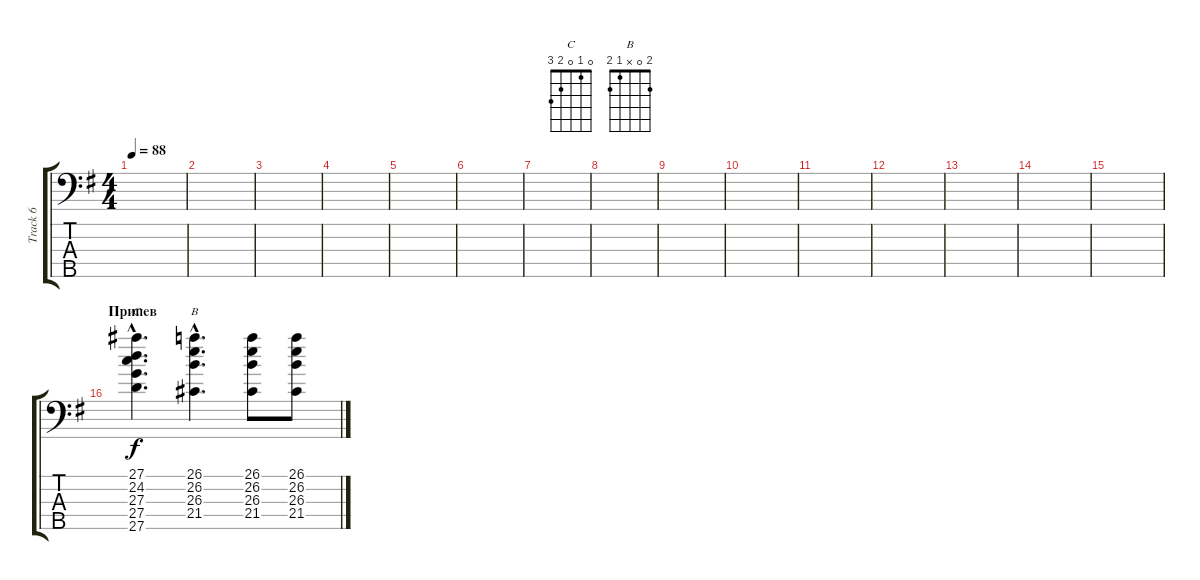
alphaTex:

\track ("Track 6" "Track 6") {instrument distortionguitar}
\staff {score tabs}
\tuning (G2 D2 A1 E1 B0) {hide}
\chord ("C" 0 1 0 2 3)
\chord ("B" 2 0 x 1 2)
\ts (4 4)
\tempo 88
\clef f4
\ks g
|
|
|
|
|
|
|
|
|
|
|
|
|
|
|
\section ("" "Припев")
(27.1{hac} 24.2{hac} 27.3{hac} 27.4{hac} 27.5{hac}).4{d ch "C"} (26.1{hac} 26.2{hac} 26.3{hac} 21.4{hac}).4{d ch "B"} (26.1 26.2 26.3 21.4).8 (26.1 26.2 26.3 21.4).8
